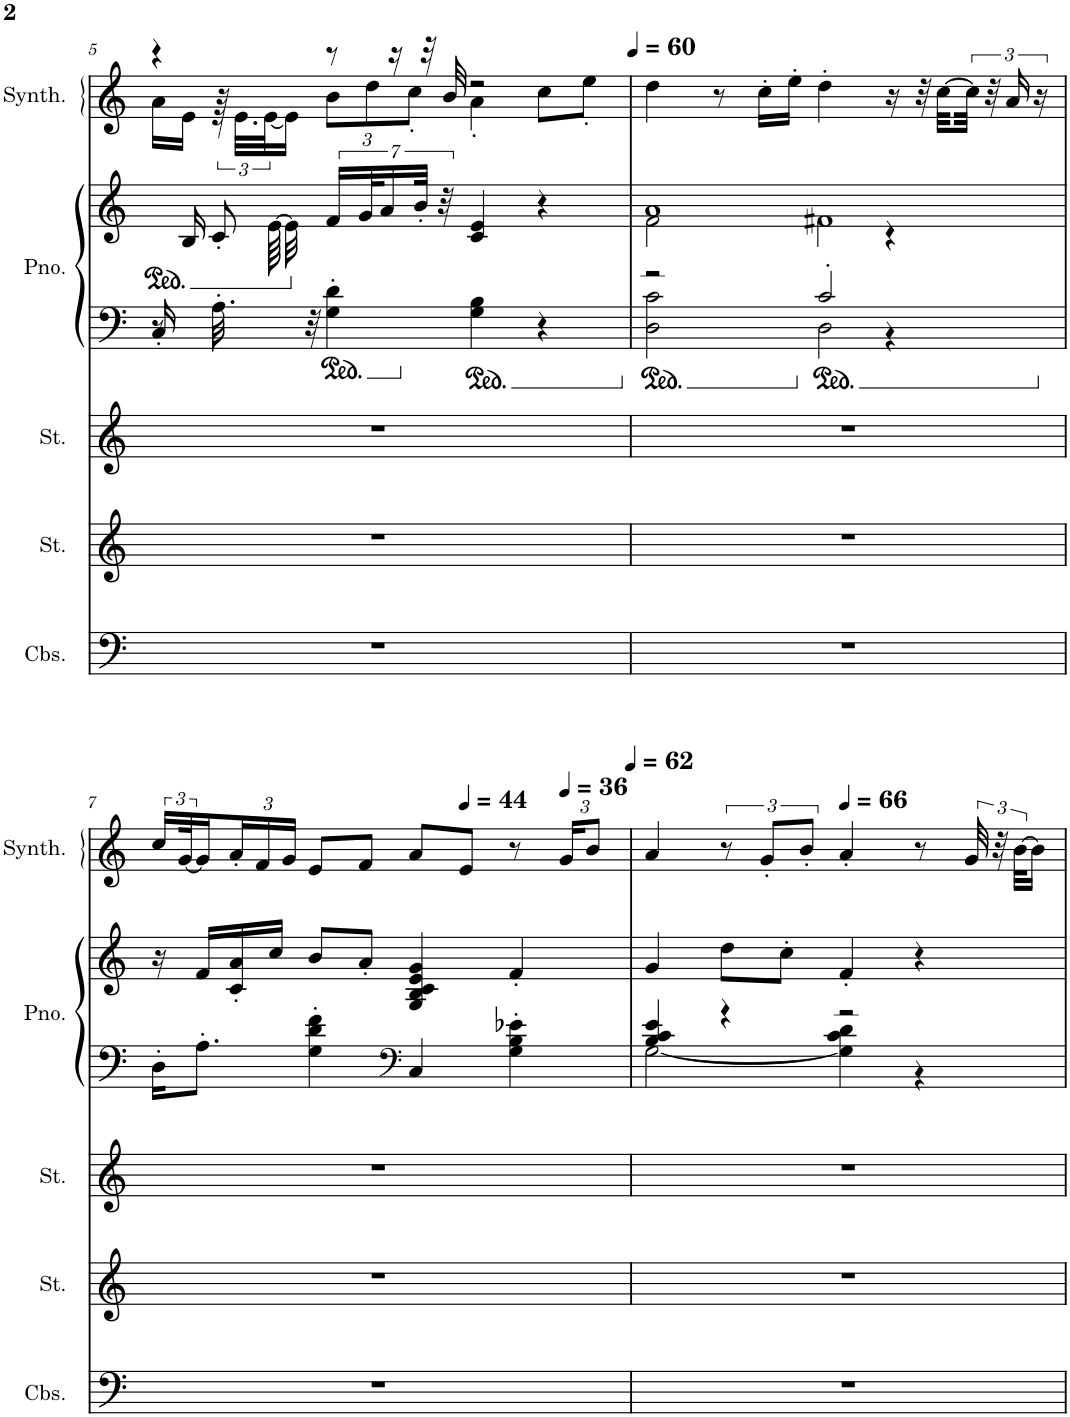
**kern	**kern	**kern	**kern	**kern	**kern
*part5	*part4	*part3	*part2	*part2	*part1
*staff6	*staff5	*staff4	*staff3	*staff2	*staff1
*I"Contrabasses, Strings R3	*I"Strings, Strings L2	*I"Strings, Strings L1	*I"Piano, Piano	*	*I"Sine Synthesizer
*I'Cbs.	*I'St.	*I'St.	*I'Pno.	*	*I'Synth.
!!LO:PB:g=z
*clefF4	*clefG2	*clefG2	*clefF4	*clefG2	*clefG2
*Trd7c12	*	*	*	*	*
*k[]	*k[]	*k[]	*k[]	*k[]	*k[]
*M4/4	*M4/4	*M4/4	*M4/4	*M4/4	*M4/4
*	*	*	*ped	*	*
=5	=5	=5	=5	=5	=5
*	*	*	*^	*^	*^
*	*	*	*	*	*	*	*	*^
1r	1r	1r	16C'/	8r	16ryy	32.ryy	4r	16a\LL	5%4ryy
*	*	*	*	*	*v	*v	*	*	*
.	.	.	2...ryy	.	16B/	.	16e\JJ	.
.	.	.	.	32.A'\	8c'/	.	96r	.
.	.	.	.	.	.	.	48.e\LLL	.
.	.	.	.	.	.	.	[48e\J	.
*	*	*	*	*	*^	*	*	*
.	.	.	.	32.ryy	.	[64e\	.	.	.
.	.	.	.	.	.	32e\]	.	16e\JJ]	.
.	.	.	.	32r	.	2ryy	.	.	.
*	*	*	*	*	*Xped	*	*	*	*
*	*	*	*	*	*	*	*	*Xbrackettup	*
.	.	.	.	4G\' 4d\'	14f/LL	.	8r	12b\L	.
.	.	.	.	.	28g/K	.	.	.	.
.	.	.	.	.	.	.	.	12dd\	.
.	.	.	.	.	14a/	.	.	.	.
.	.	.	.	.	.	.	16r	.	.
.	.	.	.	.	.	.	.	12cc'\J	.
.	.	.	.	.	28b'/JJk	.	.	.	.
.	.	.	.	.	.	.	32r	.	.
.	.	.	.	.	28r	.	.	.	.
.	.	.	.	.	.	.	32b/	.	.
.	.	.	.	4G\ 4B\	4c/ 4e/	.	2r	4a'\	.
.	.	.	.	.	.	4ryy	.	.	.
.	.	.	.	4r	4r	.	.	8cc\L	.
.	.	.	.	.	.	.	.	.	10ryy
.	.	.	.	.	.	.	.	8ee'\J	.
.	.	.	.	.	.	.	.	.	20ryy
.	.	.	.	.	.	.	.	.	40ryy
.	.	.	.	.	.	32ryy	.	.	.
.	.	.	.	.	.	.	.	.	80...ryy
*	*	*	*	*	*	*	*MM60	*	*
.	.	.	.	.	.	.	.	.	640ryy
*	*	*	*	*	*	*	*v	*v	*v
=6	=6	=6	=6	=6	=6	=6	=6
1r	1r	1r	2r	2D\ 2c\	1a	2f\	4dd\
.	.	.	.	.	.	.	8r
.	.	.	.	.	.	.	16cc'\LL
.	.	.	.	.	.	.	16ee'\JJ
!	!	!	!	!LO:N:head=open	!	!LO:N:head=open	!
.	.	.	2c'/	4D\	.	4f#X\	4dd'\
.	.	.	.	4r	.	4r	16r
.	.	.	.	.	.	.	32r
.	.	.	.	.	.	.	[32cc\LLL
*	*	*	*	*	*	*	*brackettup
.	.	.	.	.	.	.	48cc\JJJ]
.	.	.	.	.	.	.	48r
.	.	.	.	.	.	.	24a/
.	.	.	.	.	.	.	24r
*	*	*	*v	*v	*	*	*
*	*	*	*	*v	*v	*
!!LO:LB:g=z
=7	=7	=7	=7	=7	=7
*	*	*	*	*	*^
*	*	*	*	*	*	*^
1r	1r	1r	16D'\KL	16r	24cc/LL	5%2ryy	5%4ryy
.	.	.	.	.	[48g/K	.	.
.	.	.	8.A'\J	16f/LL	16g/]	.	.
*	*	*	*	*	*Xbrackettup	*	*
.	.	.	.	16c/' 16a/'	24a'/	.	.
.	.	.	.	.	24f/	.	.
.	.	.	.	16cc/JJ	.	.	.
.	.	.	.	.	24g/JJ	.	.
.	.	.	4G\' 4d\' 4f\'	8b/L	8e/L	.	.
.	.	.	.	8a'/J	8f/J	.	.
.	.	.	.	.	.	5ryy	.
*	*	*	*clefF4	*	*	*	*
.	.	.	4C/	4G/ 4B/ 4c/ 4e/ 4g/	8a/L	.	.
.	.	.	.	.	.	80...ryy	.
*	*	*	*	*	*MM44	*	*
.	.	.	.	.	.	5ryy	.
.	.	.	.	.	8e/J	.	.
.	.	.	4G\' 4B\' 4e-X\'	4f'/	8r	.	.
.	.	.	.	.	.	.	20ryy
.	.	.	.	.	.	10ryy	.
.	.	.	.	.	.	.	80...ryy
*	*	*	*	*	*MM36	*	*
.	.	.	.	.	.	.	10ryy
.	.	.	.	.	24g/KL	.	.
.	.	.	.	.	12b/J	.	.
.	.	.	.	.	.	20ryy	.
.	.	.	.	.	.	40ryy	40ryy
*	*	*	*	*	*MM62	*	*
.	.	.	.	.	.	640ryy	640ryy
*	*	*	*	*	*	*v	*v
=8	=8	=8	=8	=8	=8	=8
*	*	*	*^	*	*	*
1r	1r	1r	4B/ 4c/ 4e/	[2G\	4g/	4a/	5%2ryy
*	*	*	*	*	*	*brackettup	*
.	.	.	4r	.	8dd\L	12r	.
.	.	.	.	.	.	12g'/L	.
.	.	.	.	.	8cc'\J	.	.
.	.	.	.	.	.	.	20ryy
.	.	.	.	.	.	12b'/J	.
.	.	.	.	.	.	.	40ryy
.	.	.	.	.	.	.	80...ryy
*	*	*	*	*	*	*MM66	*
.	.	.	.	.	.	.	5%2ryy
.	.	.	2r	4G\] 4c\ 4d\	4f'/	4a'/	.
.	.	.	.	4r	4r	8r	.
.	.	.	.	.	.	48g/	.
.	.	.	.	.	.	48r	.
.	.	.	.	.	.	.	10ryy
.	.	.	.	.	.	[48b\KLL	.
.	.	.	.	.	.	16b\JJ]	.
.	.	.	.	.	.	.	640ryy
*	*	*	*v	*v	*	*v	*v
=	=	=	=	=	=
*-	*-	*-	*-	*-	*-
